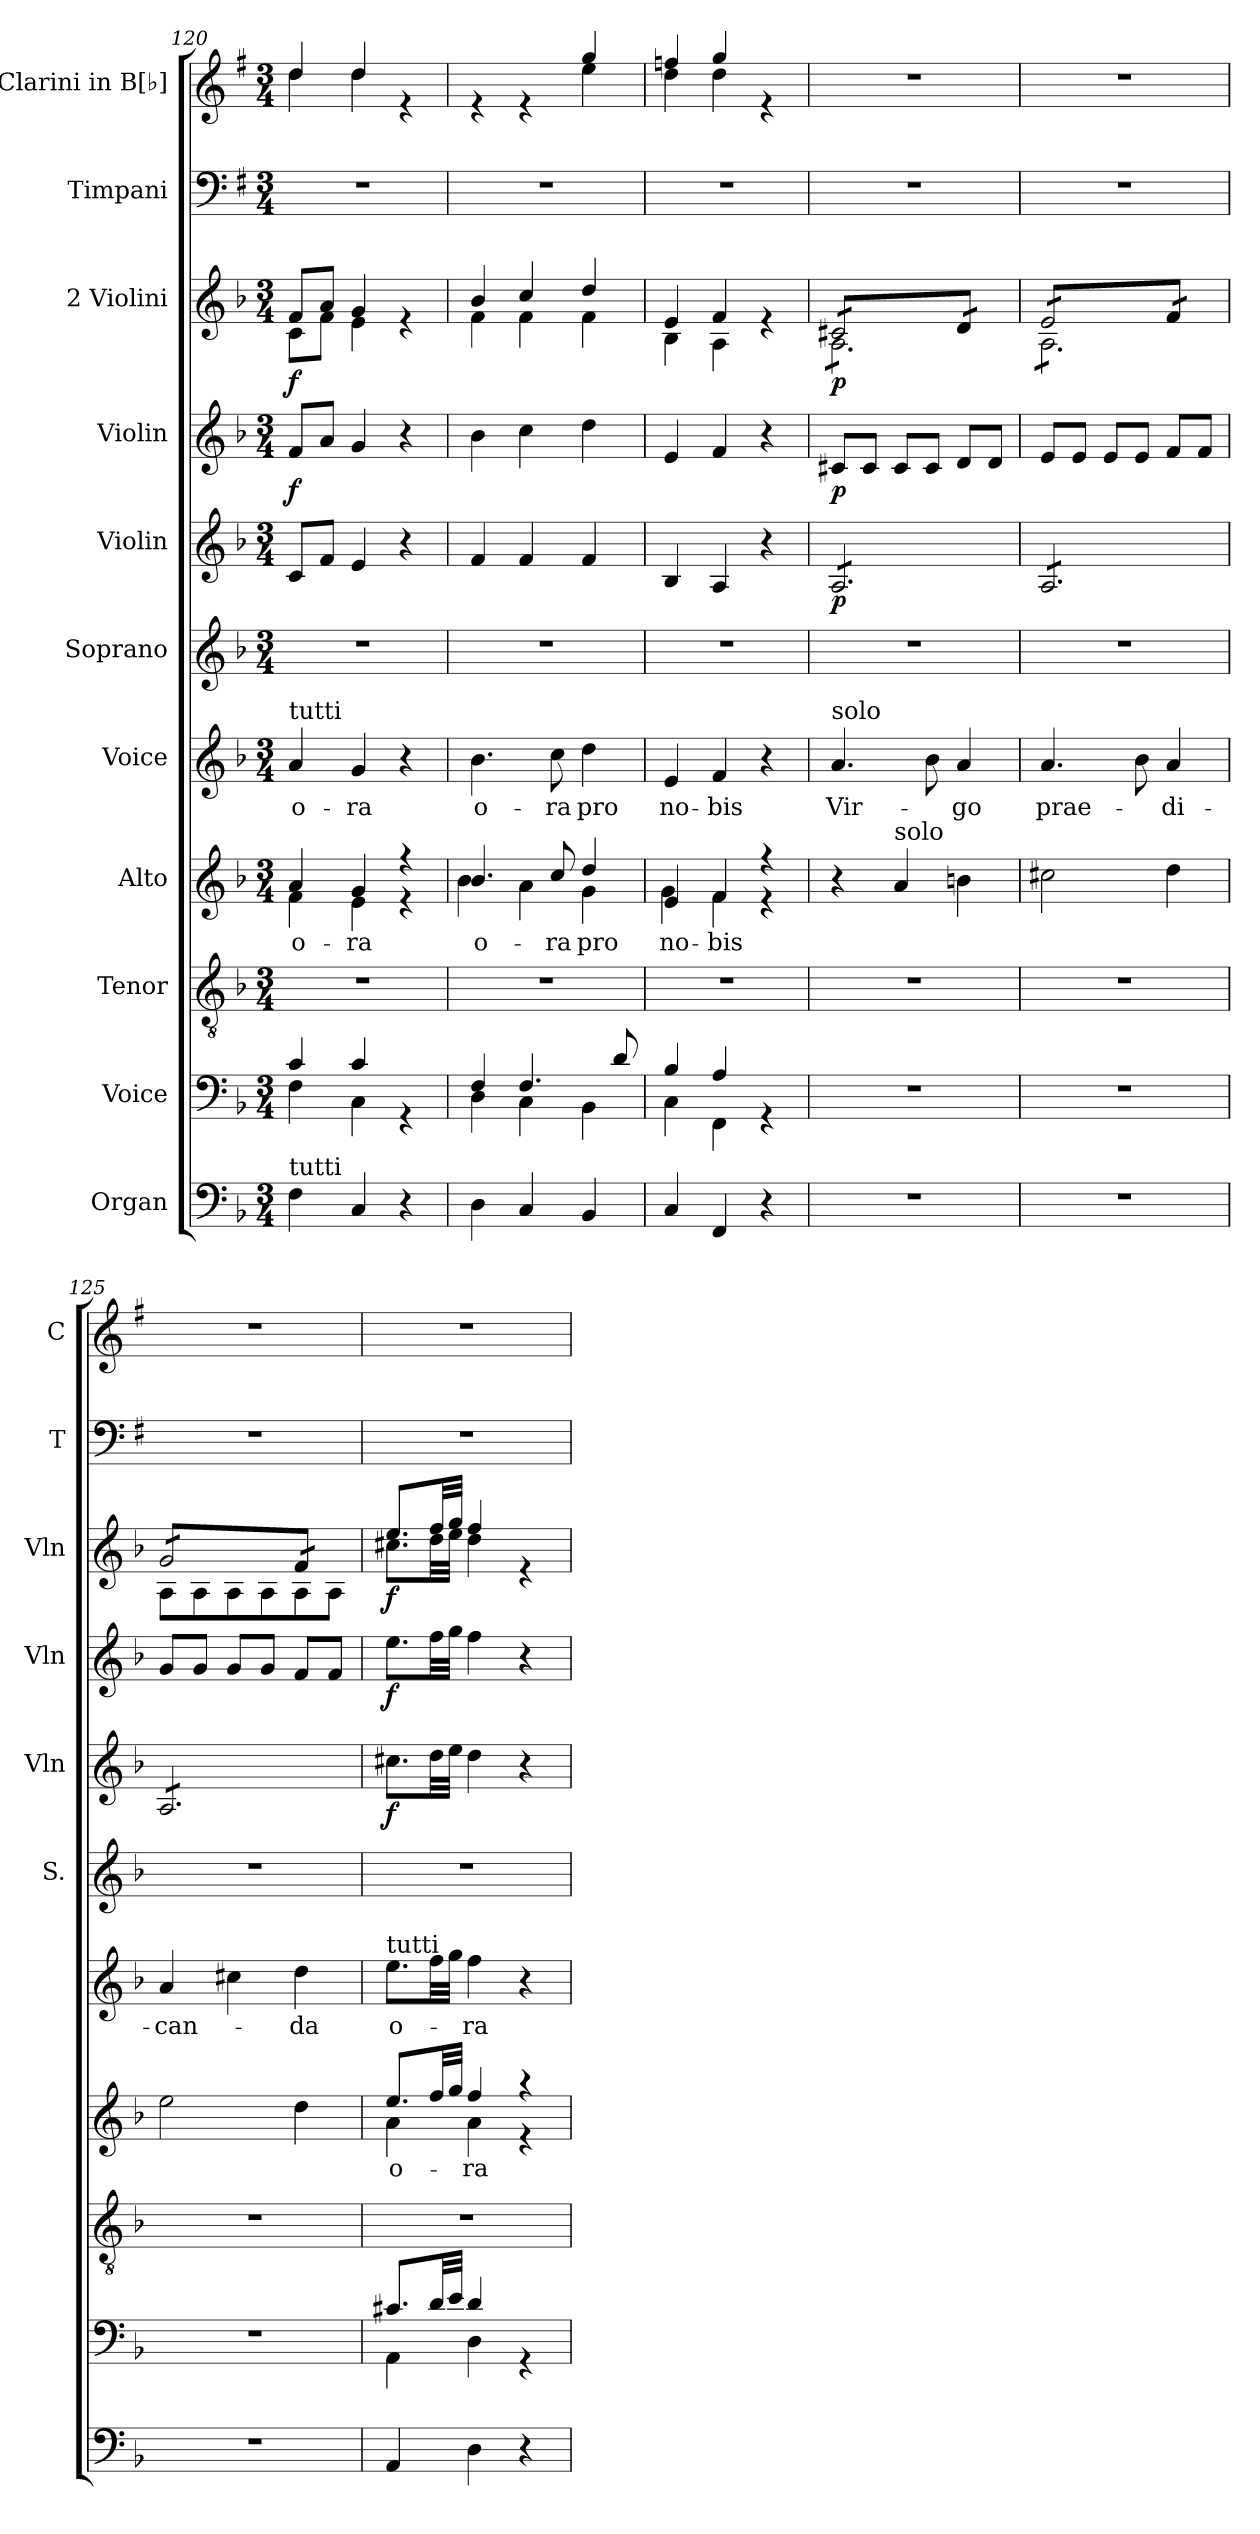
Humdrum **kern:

**kern	**kern	**kern	**kern	**text	**kern	**text	**kern	**kern	**dynam	**kern	**dynam	**kern	**dynam	**kern	**kern
*part11	*part10	*part9	*part8	*part8	*part7	*part7	*part6	*part5	*part5	*part4	*part4	*part3	*part3	*part2	*part1
*staff11	*staff10	*staff9	*staff8	*staff8	*staff7	*staff7	*staff6	*staff5	*staff5	*staff4	*staff4	*staff3	*staff3	*staff2	*staff1
*I"Organ	*I"Voice	*I"Tenor	*I"Alto	*	*I"Voice	*	*I"Soprano	*I"Violin	*	*I"Violin	*	*I"2 Violini	*	*I"Timpani	*I"Clarini in B[♭]
*	*	*	*	*	*	*	*I'S.	*I'Vln	*	*I'Vln	*	*I'Vln	*	*I'T	*I'C
*clefF4	*clefF4	*clefGv2	*clefG2	*	*clefG2	*	*clefG2	*clefG2	*	*clefG2	*	*clefG2	*	*clefF4	*clefG2
*	*	*	*	*	*	*	*	*	*	*	*	*	*	*ITrd1c2	*ITrd1c2
*k[b-]	*k[b-]	*k[b-]	*k[b-]	*	*k[b-]	*	*k[b-]	*k[b-]	*	*k[b-]	*	*k[b-]	*	*k[b-]	*k[b-]
*M3/4	*M3/4	*M3/4	*M3/4	*	*M3/4	*	*M3/4	*M3/4	*	*M3/4	*	*M3/4	*	*M3/4	*M3/4
=120	=120	=120	=120	=120	=120	=120	=120	=120	=120	=120	=120	=120	=120	=120	=120
*	*^	*	*	*	*	*	*	*	*	*	*	*	*	*	*
!	!	!	!	!	!	!LO:TX:a:t=tutti	!	!	!	!	!	!	!	!	!	!
!	!	!	!	!LO:TX:a:t=tutti	!	!	!	!	!	!	!	!	!	!	!	!
!LO:TX:a:t=tutti	!	!	!	!	!	!	!	!	!	!	!	!	!	!	!	!
!	!	!	!	!	!LO:LY:b	!	!LO:LY:b	!	!	!	!	!LO:DY:b	!	!LO:DY:b	!	!
*	*	*	*	*^	*	*	*	*	*	*	*	*	*^	*	*	*^
4F\	4c/	4F\	2.r	4a/	4f\	o-	4a/	o-	2.r	8c/L	.	8f/L	f	8f/L	8c\L	f	2.r	4cc/	4cc\
.	.	.	.	.	.	.	.	.	.	8f/J	.	8a/J	.	8a/J	8f\J	.	.	.	.
!	!	!	!	!	!	!LO:LY:b	!	!LO:LY:b	!	!	!	!	!	!	!	!	!	!	!
4C/	4c/	4C\	.	4g/	4e\	-ra	4g/	-ra	.	4e/	.	4g/	.	4g/	4e\	.	.	4cc/	4cc\
4r	4rGG	4ryy	.	4r	4r	.	4r	.	.	4r	.	4r	.	4re	4ryy	.	.	4re	4ryy
=121	=121	=121	=121	=121	=121	=121	=121	=121	=121	=121	=121	=121	=121	=121	=121	=121	=121	=121	=121
!	!	!	!	!	!	!LO:LY:b	!	!LO:LY:b	!	!	!	!	!	!	!	!	!	!	!
4D\	4F/	4D\	2.r	4.b-/	4b-\	o-	4.b-\	o-	2.r	4f/	.	4b-\	.	4b-/	4f\	.	2.r	4re	2ryy
4C/	4.F/	4C\	.	.	4a\	.	.	.	.	4f/	.	4cc\	.	4cc/	4f\	.	.	4re	.
!	!	!	!	!	!	!LO:LY:b	!	!LO:LY:b	!	!	!	!	!	!	!	!	!	!	!
.	.	.	.	8cc/	.	-ra	8cc\	-ra	.	.	.	.	.	.	.	.	.	.	.
!	!	!	!	!	!	!LO:LY:b	!	!LO:LY:b	!	!	!	!	!	!	!	!	!	!	!
4BB-/	.	4BB-\	.	4dd/	4g\	pro	4dd\	pro	.	4f/	.	4dd\	.	4dd/	4f\	.	.	4ff/	4dd\
.	8d/	.	.	.	.	.	.	.	.	.	.	.	.	.	.	.	.	.	.
=122	=122	=122	=122	=122	=122	=122	=122	=122	=122	=122	=122	=122	=122	=122	=122	=122	=122	=122	=122
!	!	!	!	!	!	!LO:LY:b	!	!LO:LY:b	!	!	!	!	!	!	!	!	!	!	!
4C/	4B-/	4C\	2.r	4e/	4g\	no-	4e/	no-	2.r	4B-/	.	4e/	.	4e/	4B-\	.	2.r	4ee-X/	4cc\
!	!	!	!	!	!	!LO:LY:b	!	!LO:LY:b	!	!	!	!	!	!	!	!	!	!	!
4FF/	4A/	4FF\	.	4f/	4f\	-bis	4f/	-bis	.	4A/	.	4f/	.	4f/	4A\	.	.	4ff/	4cc\
4r	4rGG	4ryy	.	4r	4r	.	4r	.	.	4r	.	4r	.	4re	4ryy	.	.	4re	4ryy
!!LO:PB:g=z
=123	=123	=123	=123	=123	=123	=123	=123	=123	=123	=123	=123	=123	=123	=123	=123	=123	=123	=123	=123
!	!	!	!	!	!	!	!LO:TX:a:t=solo	!	!	!	!	!	!	!	!	!	!	!	!
!	!	!	!	!	!	!	!	!LO:LY:b	!	!	!LO:DY:b	!	!LO:DY:b	!	!	!LO:DY:b	!	!	!
*	*v	*v	*	*v	*v	*	*	*	*	*	*	*	*	*	*	*	*	*v	*v
*	*	*	*	*	*	*	*	*tremolo	*	*	*	*	*	*	*	*
*	*	*	*	*	*	*	*	*	*	*	*	*tremolo	*	*	*	*
2.r	2.r	2.r	4r	.	4.a/	Vir-	2.r	8A/L	p	8c#X/L	p	8c#X/L	8A\L	p	2.r	2.r
.	.	.	.	.	.	.	.	8A/	.	8c#/J	.	8c#/	8A\	.	.	.
!	!	!	!LO:TX:a:t=solo	!	!	!	!	!	!	!	!	!	!	!	!	!
.	.	.	4a/	.	.	.	.	8A/	.	8c#/L	.	8c#/	8A\	.	.	.
.	.	.	.	.	8b-\	.	.	8A/	.	8c#/J	.	8c#/	8A\	.	.	.
!	!	!	!	!	!	!LO:LY:b	!	!	!	!	!	!	!	!	!	!
.	.	.	4bn\	.	4a/	-go	.	8A/	.	8d/L	.	8d/	8A\	.	.	.
.	.	.	.	.	.	.	.	8A/J	.	8d/J	.	8d/J	8A\J	.	.	.
=124	=124	=124	=124	=124	=124	=124	=124	=124	=124	=124	=124	=124	=124	=124	=124	=124
!	!	!	!	!	!	!LO:LY:b	!	!	!	!	!	!	!	!	!	!
2.r	2.r	2.r	2cc#X\	.	4.a/	prae-	2.r	8A/L	.	8e/L	.	8e/L	8A\L	.	2.r	2.r
.	.	.	.	.	.	.	.	8A/	.	8e/J	.	8e/	8A\	.	.	.
.	.	.	.	.	.	.	.	8A/	.	8e/L	.	8e/	8A\	.	.	.
.	.	.	.	.	8b-\	.	.	8A/	.	8e/J	.	8e/	8A\	.	.	.
!	!	!	!	!	!	!LO:LY:b	!	!	!	!	!	!	!	!	!	!
.	.	.	4dd\	.	4a/	-di-	.	8A/	.	8f/L	.	8f/	8A\	.	.	.
.	.	.	.	.	.	.	.	8A/J	.	8f/J	.	8f/J	8A\J	.	.	.
=125	=125	=125	=125	=125	=125	=125	=125	=125	=125	=125	=125	=125	=125	=125	=125	=125
!	!	!	!	!	!	!LO:LY:b	!	!	!	!	!	!	!	!	!	!
2.r	2.r	2.r	2ee\	.	4a/	-can-	2.r	8A/L	.	8g/L	.	8g/L	8A\L	.	2.r	2.r
.	.	.	.	.	.	.	.	8A/	.	8g/J	.	8g/	8A\	.	.	.
.	.	.	.	.	4cc#X\	.	.	8A/	.	8g/L	.	8g/	8A\	.	.	.
.	.	.	.	.	.	.	.	8A/	.	8g/J	.	8g/	8A\	.	.	.
!	!	!	!	!	!	!LO:LY:b	!	!	!	!	!	!	!	!	!	!
.	.	.	4dd\	.	4dd\	-da	.	8A/	.	8f/L	.	8f/	8A\	.	.	.
.	.	.	.	.	.	.	.	8A/J	.	8f/J	.	8f/J	8A\J	.	.	.
*	*	*	*	*	*	*	*	*	*	*	*	*Xtremolo	*	*	*	*
*	*	*	*	*	*	*	*	*Xtremolo	*	*	*	*	*	*	*	*
=126	=126	=126	=126	=126	=126	=126	=126	=126	=126	=126	=126	=126	=126	=126	=126	=126
*	*^	*	*	*	*	*	*	*	*	*	*	*	*	*	*	*
!	!	!	!	!	!	!LO:TX:a:t=tutti	!	!	!	!	!	!	!	!	!	!	!
!	!	!	!	!LO:TX:a:t=tutti	!	!	!	!	!	!	!	!	!	!	!	!	!
!	!	!	!	!	!LO:LY:b	!	!LO:LY:b	!	!	!LO:DY:b	!	!LO:DY:b	!	!	!LO:DY:b	!	!
*	*	*	*	*^	*	*	*	*	*	*	*	*	*	*	*	*	*
4AA/	8.c#X/L	4AA\	2.r	8.ee/L	4a\	o-	8.ee\L	o-	2.r	8.cc#X\L	f	8.ee\L	f	8.ee/L	8.cc#X\L	f	2.r	2.r
.	32d/LL	.	.	32ff/LL	.	.	32ff\LL	.	.	32dd\LL	.	32ff\LL	.	32ff/LL	32dd\LL	.	.	.
.	32e/JJJ	.	.	32gg/JJJ	.	.	32gg\JJJ	.	.	32ee\JJJ	.	32gg\JJJ	.	32gg/JJJ	32ee\JJJ	.	.	.
!	!	!	!	!	!	!LO:LY:b	!	!LO:LY:b	!	!	!	!	!	!	!	!	!	!
4D\	4d/	4D\	.	4ff/	4a\	-ra	4ff\	-ra	.	4dd\	.	4ff\	.	4ff/	4dd\	.	.	.
4r	4rGG	4ryy	.	4r	4r	.	4r	.	.	4r	.	4r	.	4re	4ryy	.	.	.
*	*v	*v	*	*v	*v	*	*	*	*	*	*	*	*	*v	*v	*	*	*
=	=	=	=	=	=	=	=	=	=	=	=	=	=	=	=
*-	*-	*-	*-	*-	*-	*-	*-	*-	*-	*-	*-	*-	*-	*-	*-
